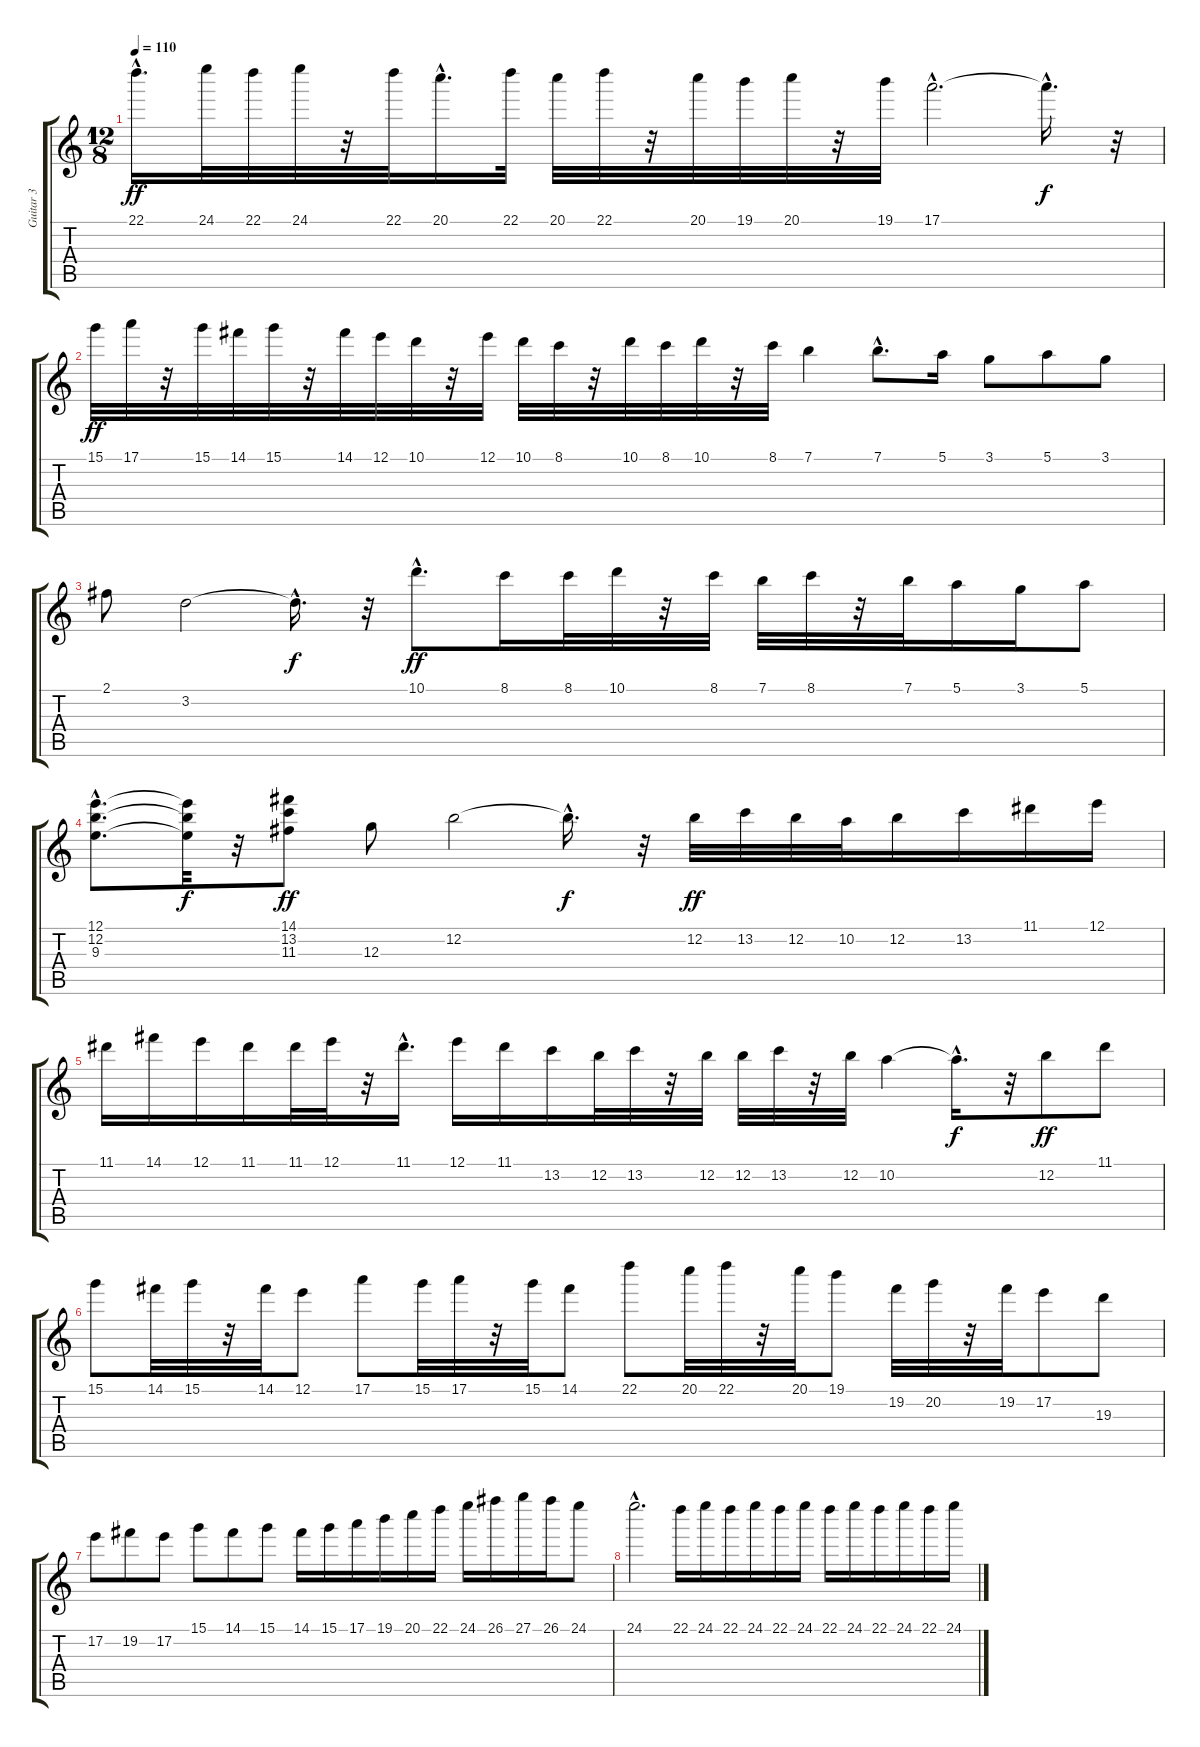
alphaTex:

\track ("Guitar 3" "Guitar 3") {instrument electricguitarjazz}
\staff {score tabs}
\tuning (E4 B3 G3 D3 A2 E2) {hide}
\ts (12 8)
\tempo 110
\clef g2
\ks c
22.1{hac}.16{d dy ff} 24.1.32 22.1.32 24.1.32 r.32 22.1.32 20.1{hac}.16{d} 22.1.32 20.1.32 22.1.32 r.32 20.1.32 19.1.32 20.1.32 r.32 19.1.32 17.1{hac}.2{d} 17.1{hac t}.16{d dy f} r.32 |
15.1.32{dy ff} 17.1.32 r.32 15.1.32 14.1.32 15.1.32 r.32 14.1.32 12.1.32 10.1.32 r.32 12.1.32 10.1.32 8.1.32 r.32 10.1.32 8.1.32 10.1.32 r.32 8.1.32 7.1.4 7.1{hac}.8{d} 5.1.16 3.1.8 5.1.8 3.1.8 |
2.1.8 3.2.2 3.2{hac t}.16{d dy f} r.32 10.1{hac}.8{d dy ff} 8.1.16 8.1.32 10.1.32 r.32 8.1.32 7.1.32 8.1.32 r.32 7.1.32 5.1.16 3.1.16 5.1.8 |
(12.1{hac} 12.2{hac} 9.3{hac}).8{d} (12.1{t} 12.2{t} 9.3{t}).32{dy f} r.32 (14.1 13.2 11.3).8{dy ff} 12.3.8 12.2.2 12.2{hac t}.16{d dy f} r.32 12.2.32{dy ff} 13.2.32 12.2.32 10.2.32 12.2.16 13.2.16 11.1.16 12.1.16 |
11.1.16 14.1.16 12.1.16 11.1.16 11.1.32 12.1.32 r.32 11.1{hac}.16{d} 12.1.16 11.1.16 13.2.16 12.2.32 13.2.32 r.32 12.2.32 12.2.32 13.2.32 r.32 12.2.32 10.2.4 10.2{hac t}.16{d dy f} r.32 12.2.8{dy ff} 11.1.8 |
15.1.8 14.1.32 15.1.32 r.32 14.1.32 12.1.8 17.1.8 15.1.32 17.1.32 r.32 15.1.32 14.1.8 22.1.8 20.1.32 22.1.32 r.32 20.1.32 19.1.8 19.2.32 20.2.32 r.32 19.2.32 17.2.8 19.3.8 |
17.2.8 19.2.8 17.2.8 15.1.8 14.1.8 15.1.8 14.1.16 15.1.16 17.1.16 19.1.16 20.1.16 22.1.16 24.1.16 26.1.16 27.1.16 26.1.16 24.1.8 |
24.1{hac}.2{d} 22.1.16 24.1.16 22.1.16 24.1.16 22.1.16 24.1.16 22.1.16 24.1.16 22.1.16 24.1.16 22.1.16 24.1.16
